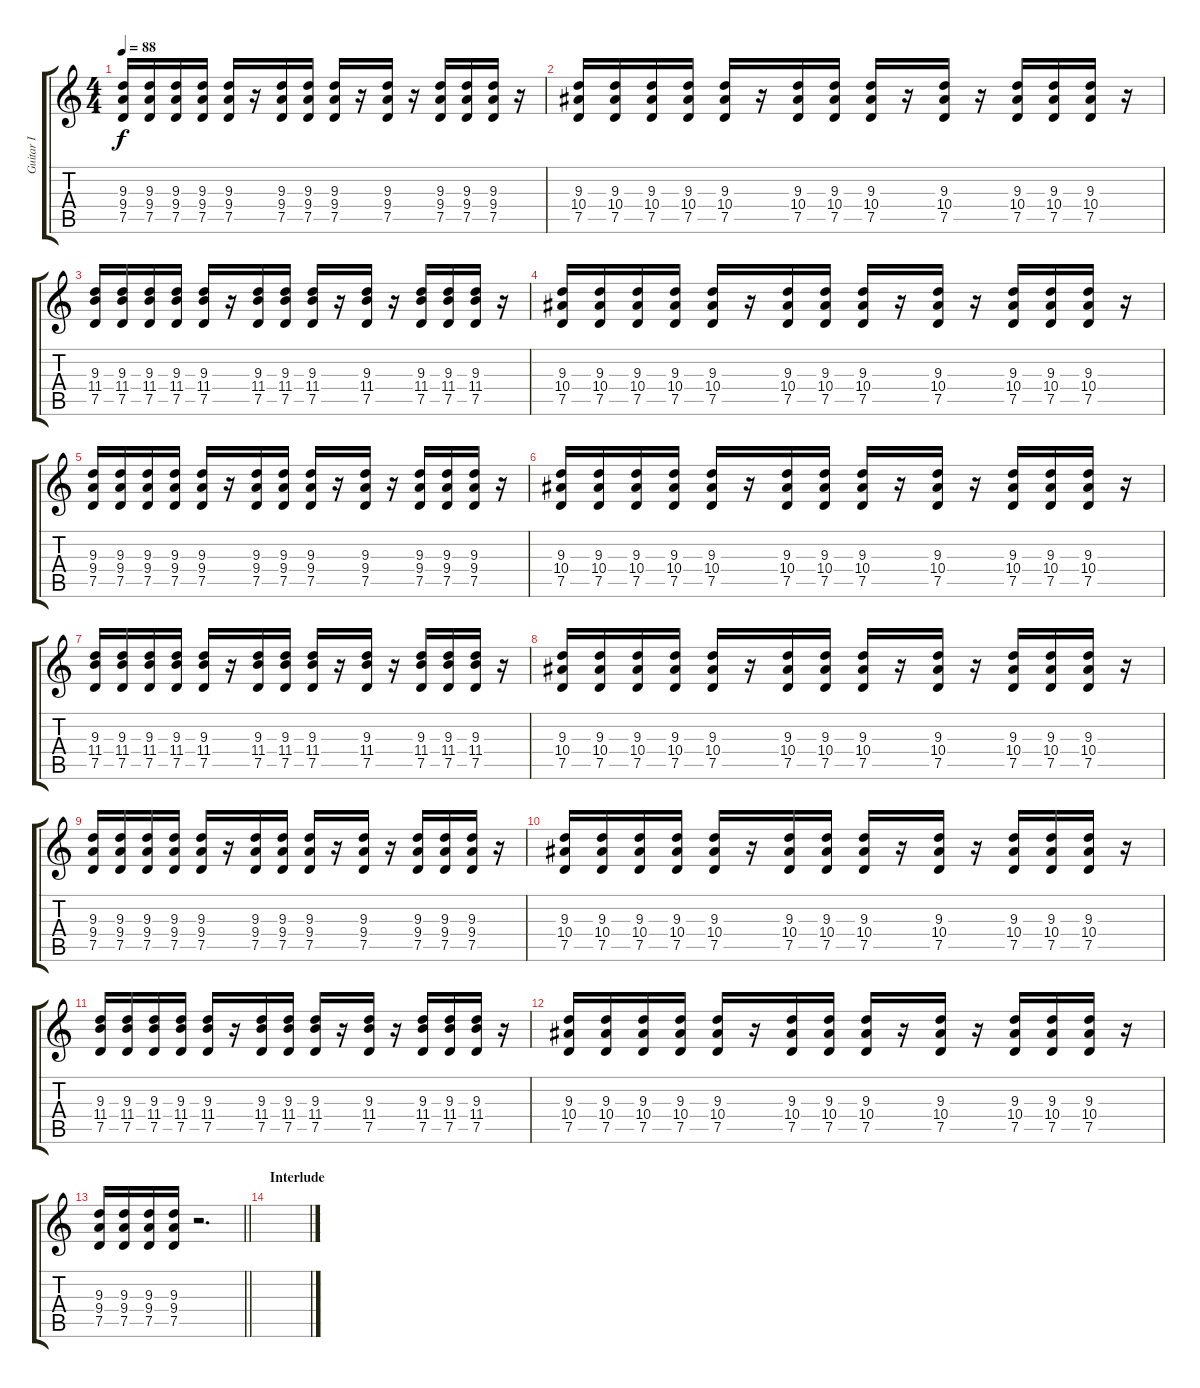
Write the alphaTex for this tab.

\track ("Guitar I" "Guitar I") {instrument overdrivenguitar}
\staff {score tabs}
\tuning (D4 A3 F3 C3 G2 D2) {hide}
\ts (4 4)
\tempo 88
\clef g2
\ks c
(9.3 9.4 7.5).16{dy f} (9.3 9.4 7.5).16 (9.3 9.4 7.5).16 (9.3 9.4 7.5).16 (9.3 9.4 7.5).16 r.16 (9.3 9.4 7.5).16 (9.3 9.4 7.5).16 (9.3 9.4 7.5).16 r.16 (9.3 9.4 7.5).16 r.16 (9.3 9.4 7.5).16 (9.3 9.4 7.5).16 (9.3 9.4 7.5).16 r.16 |
(9.3 10.4 7.5).16 (9.3 10.4 7.5).16 (9.3 10.4 7.5).16 (9.3 10.4 7.5).16 (9.3 10.4 7.5).16 r.16 (9.3 10.4 7.5).16 (9.3 10.4 7.5).16 (9.3 10.4 7.5).16 r.16 (9.3 10.4 7.5).16 r.16 (9.3 10.4 7.5).16 (9.3 10.4 7.5).16 (9.3 10.4 7.5).16 r.16 |
(9.3 11.4 7.5).16 (9.3 11.4 7.5).16 (9.3 11.4 7.5).16 (9.3 11.4 7.5).16 (9.3 11.4 7.5).16 r.16 (9.3 11.4 7.5).16 (9.3 11.4 7.5).16 (9.3 11.4 7.5).16 r.16 (9.3 11.4 7.5).16 r.16 (9.3 11.4 7.5).16 (9.3 11.4 7.5).16 (9.3 11.4 7.5).16 r.16 |
(9.3 10.4 7.5).16 (9.3 10.4 7.5).16 (9.3 10.4 7.5).16 (9.3 10.4 7.5).16 (9.3 10.4 7.5).16 r.16 (9.3 10.4 7.5).16 (9.3 10.4 7.5).16 (9.3 10.4 7.5).16 r.16 (9.3 10.4 7.5).16 r.16 (9.3 10.4 7.5).16 (9.3 10.4 7.5).16 (9.3 10.4 7.5).16 r.16 |
(9.3 9.4 7.5).16 (9.3 9.4 7.5).16 (9.3 9.4 7.5).16 (9.3 9.4 7.5).16 (9.3 9.4 7.5).16 r.16 (9.3 9.4 7.5).16 (9.3 9.4 7.5).16 (9.3 9.4 7.5).16 r.16 (9.3 9.4 7.5).16 r.16 (9.3 9.4 7.5).16 (9.3 9.4 7.5).16 (9.3 9.4 7.5).16 r.16 |
(9.3 10.4 7.5).16 (9.3 10.4 7.5).16 (9.3 10.4 7.5).16 (9.3 10.4 7.5).16 (9.3 10.4 7.5).16 r.16 (9.3 10.4 7.5).16 (9.3 10.4 7.5).16 (9.3 10.4 7.5).16 r.16 (9.3 10.4 7.5).16 r.16 (9.3 10.4 7.5).16 (9.3 10.4 7.5).16 (9.3 10.4 7.5).16 r.16 |
(9.3 11.4 7.5).16 (9.3 11.4 7.5).16 (9.3 11.4 7.5).16 (9.3 11.4 7.5).16 (9.3 11.4 7.5).16 r.16 (9.3 11.4 7.5).16 (9.3 11.4 7.5).16 (9.3 11.4 7.5).16 r.16 (9.3 11.4 7.5).16 r.16 (9.3 11.4 7.5).16 (9.3 11.4 7.5).16 (9.3 11.4 7.5).16 r.16 |
(9.3 10.4 7.5).16 (9.3 10.4 7.5).16 (9.3 10.4 7.5).16 (9.3 10.4 7.5).16 (9.3 10.4 7.5).16 r.16 (9.3 10.4 7.5).16 (9.3 10.4 7.5).16 (9.3 10.4 7.5).16 r.16 (9.3 10.4 7.5).16 r.16 (9.3 10.4 7.5).16 (9.3 10.4 7.5).16 (9.3 10.4 7.5).16 r.16 |
(9.3 9.4 7.5).16 (9.3 9.4 7.5).16 (9.3 9.4 7.5).16 (9.3 9.4 7.5).16 (9.3 9.4 7.5).16 r.16 (9.3 9.4 7.5).16 (9.3 9.4 7.5).16 (9.3 9.4 7.5).16 r.16 (9.3 9.4 7.5).16 r.16 (9.3 9.4 7.5).16 (9.3 9.4 7.5).16 (9.3 9.4 7.5).16 r.16 |
(9.3 10.4 7.5).16 (9.3 10.4 7.5).16 (9.3 10.4 7.5).16 (9.3 10.4 7.5).16 (9.3 10.4 7.5).16 r.16 (9.3 10.4 7.5).16 (9.3 10.4 7.5).16 (9.3 10.4 7.5).16 r.16 (9.3 10.4 7.5).16 r.16 (9.3 10.4 7.5).16 (9.3 10.4 7.5).16 (9.3 10.4 7.5).16 r.16 |
(9.3 11.4 7.5).16 (9.3 11.4 7.5).16 (9.3 11.4 7.5).16 (9.3 11.4 7.5).16 (9.3 11.4 7.5).16 r.16 (9.3 11.4 7.5).16 (9.3 11.4 7.5).16 (9.3 11.4 7.5).16 r.16 (9.3 11.4 7.5).16 r.16 (9.3 11.4 7.5).16 (9.3 11.4 7.5).16 (9.3 11.4 7.5).16 r.16 |
(9.3 10.4 7.5).16 (9.3 10.4 7.5).16 (9.3 10.4 7.5).16 (9.3 10.4 7.5).16 (9.3 10.4 7.5).16 r.16 (9.3 10.4 7.5).16 (9.3 10.4 7.5).16 (9.3 10.4 7.5).16 r.16 (9.3 10.4 7.5).16 r.16 (9.3 10.4 7.5).16 (9.3 10.4 7.5).16 (9.3 10.4 7.5).16 r.16 |
\barLineRight lightlight
(9.3 9.4 7.5).16{volume 16} (9.3 9.4 7.5).16 (9.3 9.4 7.5).16 (9.3 9.4 7.5).16 r.2{d} |
\section ("" "Interlude")
